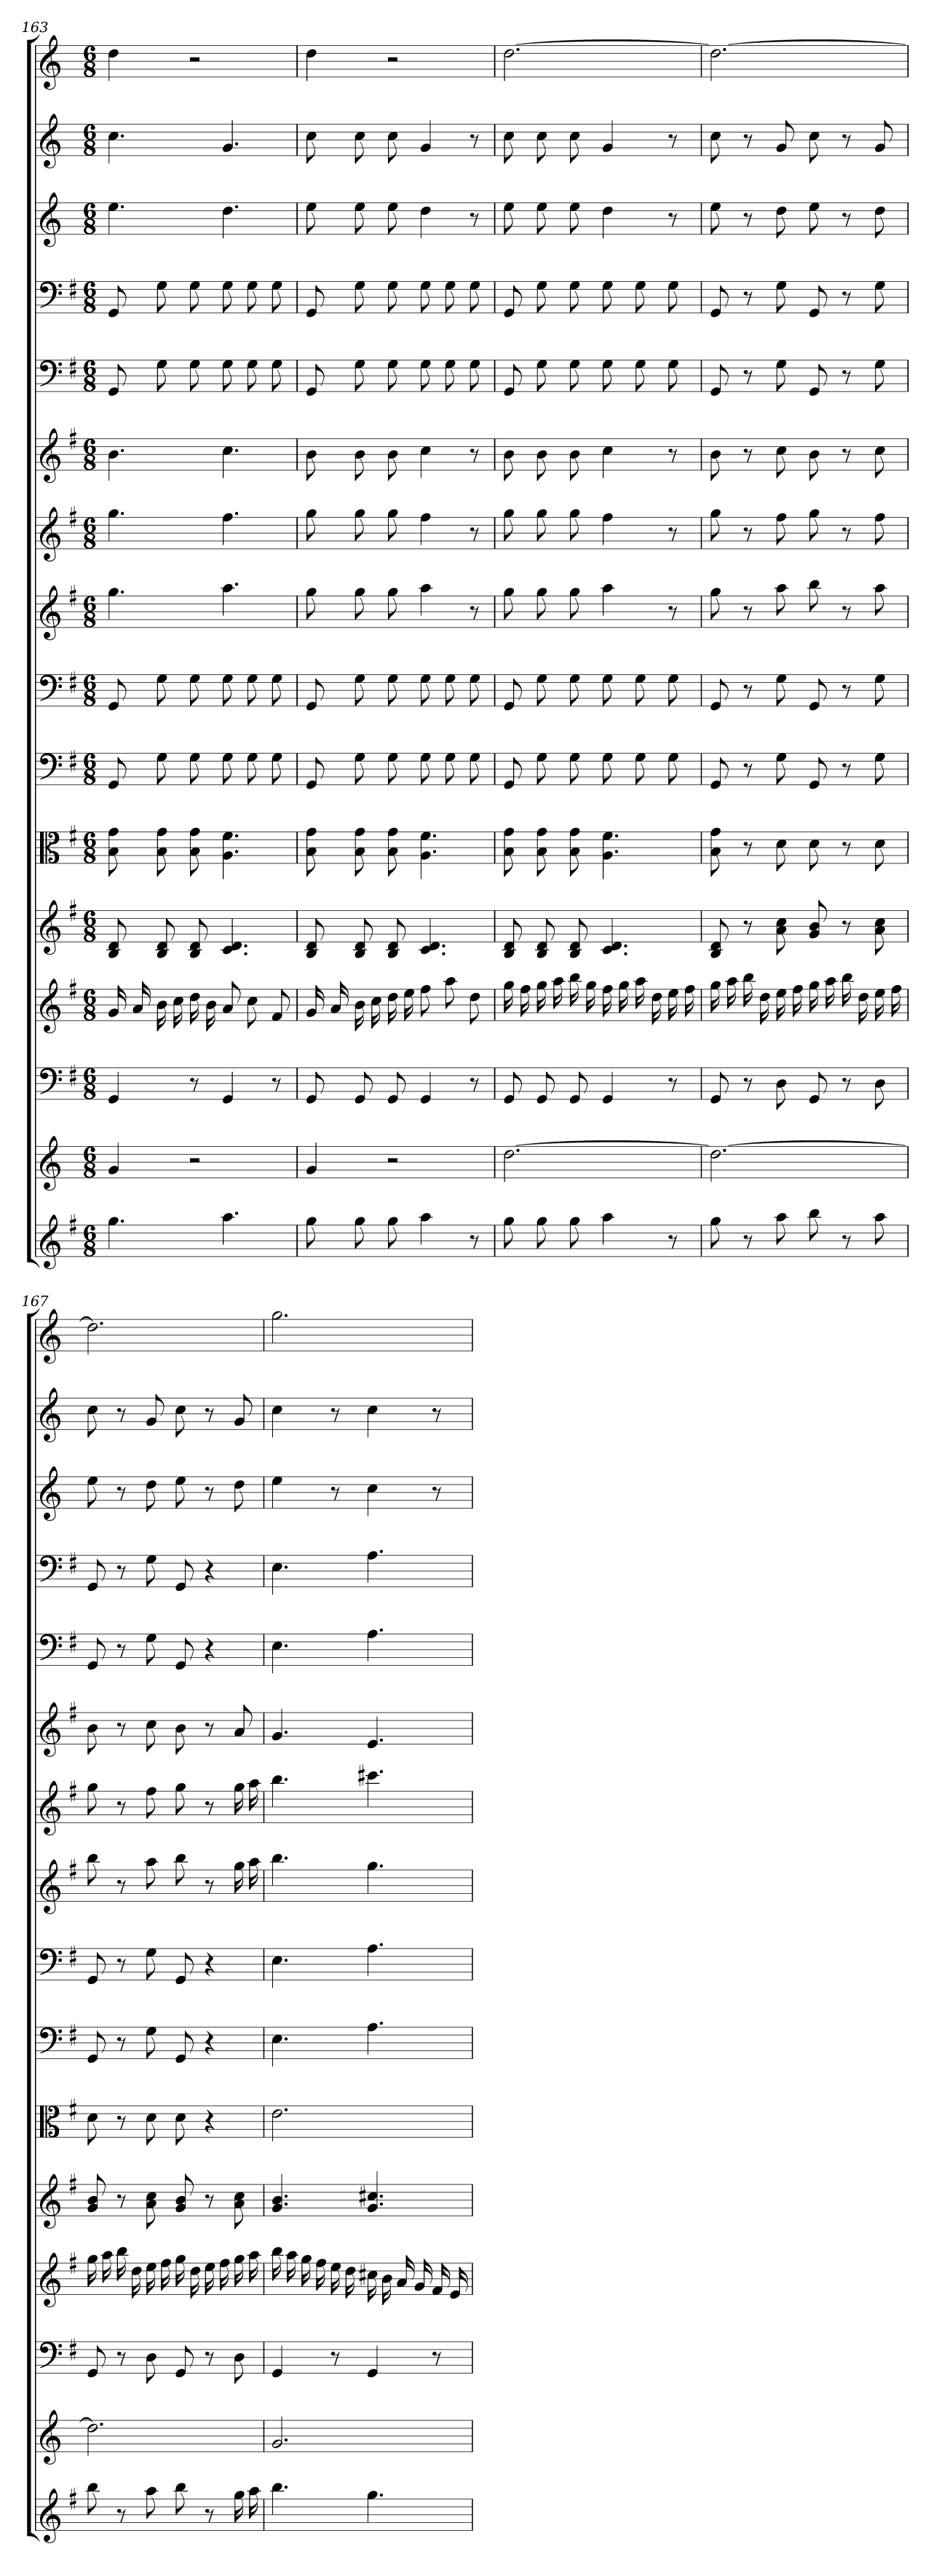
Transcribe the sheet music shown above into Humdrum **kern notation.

**kern	**kern	**kern	**kern	**kern	**kern	**kern	**kern	**kern	**kern	**kern	**kern	**kern	**kern	**kern	**kern
*part16	*part15	*part14	*part13	*part12	*part11	*part10	*part9	*part8	*part7	*part6	*part5	*part4	*part3	*part2	*part1
*staff16	*staff15	*staff14	*staff13	*staff12	*staff11	*staff10	*staff9	*staff8	*staff7	*staff6	*staff5	*staff4	*staff3	*staff2	*staff1
*	*	*clefF4	*	*	*clefC3	*clefF4	*clefF4	*	*	*	*clefF4	*clefF4	*	*	*
*k[f#]	*k[]	*k[f#]	*k[f#]	*k[f#]	*k[f#]	*k[f#]	*k[f#]	*k[f#]	*k[f#]	*k[f#]	*k[f#]	*k[f#]	*k[]	*k[]	*k[]
*M6/8	*M6/8	*M6/8	*M6/8	*M6/8	*M6/8	*M6/8	*M6/8	*M6/8	*M6/8	*M6/8	*M6/8	*M6/8	*M6/8	*M6/8	*M6/8
=163	=163	=163	=163	=163	=163	=163	=163	=163	=163	=163	=163	=163	=163	=163	=163
4.gg	4g	4GG	16g	8B 8d	8B 8g	8GG	8GG	4.gg	4.gg	4.b	8GG	8GG	4.ee	4.cc	4dd
.	.	.	16a	.	.	.	.	.	.	.	.	.	.	.	.
.	.	.	16b	8B 8d	8B 8g	8G	8G	.	.	.	8G	8G	.	.	.
.	.	.	16cc	.	.	.	.	.	.	.	.	.	.	.	.
.	2r	8r	16dd	8B 8d	8B 8g	8G	8G	.	.	.	8G	8G	.	.	2r
.	.	.	16b	.	.	.	.	.	.	.	.	.	.	.	.
4.aa	.	4GG	8a	4.c 4.d	4.A 4.f#	8G	8G	4.aa	4.ff#	4.cc	8G	8G	4.dd	4.g	.
.	.	.	8cc	.	.	8G	8G	.	.	.	8G	8G	.	.	.
.	.	8r	8f#	.	.	8G	8G	.	.	.	8G	8G	.	.	.
=164	=164	=164	=164	=164	=164	=164	=164	=164	=164	=164	=164	=164	=164	=164	=164
8gg	4g	8GG	16g	8B 8d	8B 8g	8GG	8GG	8gg	8gg	8b	8GG	8GG	8ee	8cc	4dd
.	.	.	16a	.	.	.	.	.	.	.	.	.	.	.	.
8gg	.	8GG	16b	8B 8d	8B 8g	8G	8G	8gg	8gg	8b	8G	8G	8ee	8cc	.
.	.	.	16cc	.	.	.	.	.	.	.	.	.	.	.	.
8gg	2r	8GG	16dd	8B 8d	8B 8g	8G	8G	8gg	8gg	8b	8G	8G	8ee	8cc	2r
.	.	.	16ee	.	.	.	.	.	.	.	.	.	.	.	.
4aa	.	4GG	8ff#	4.c 4.d	4.A 4.f#	8G	8G	4aa	4ff#	4cc	8G	8G	4dd	4g	.
.	.	.	8aa	.	.	8G	8G	.	.	.	8G	8G	.	.	.
8r	.	8r	8dd	.	.	8G	8G	8r	8r	8r	8G	8G	8r	8r	.
=165	=165	=165	=165	=165	=165	=165	=165	=165	=165	=165	=165	=165	=165	=165	=165
8gg	[2.dd	8GG	16gg	8B 8d	8B 8g	8GG	8GG	8gg	8gg	8b	8GG	8GG	8ee	8cc	[2.dd
.	.	.	16ff#	.	.	.	.	.	.	.	.	.	.	.	.
8gg	.	8GG	16gg	8B 8d	8B 8g	8G	8G	8gg	8gg	8b	8G	8G	8ee	8cc	.
.	.	.	16aa	.	.	.	.	.	.	.	.	.	.	.	.
8gg	.	8GG	16bb	8B 8d	8B 8g	8G	8G	8gg	8gg	8b	8G	8G	8ee	8cc	.
.	.	.	16gg	.	.	.	.	.	.	.	.	.	.	.	.
4aa	.	4GG	16ff#	4.c 4.d	4.A 4.f#	8G	8G	4aa	4ff#	4cc	8G	8G	4dd	4g	.
.	.	.	16gg	.	.	.	.	.	.	.	.	.	.	.	.
.	.	.	16aa	.	.	8G	8G	.	.	.	8G	8G	.	.	.
.	.	.	16dd	.	.	.	.	.	.	.	.	.	.	.	.
8r	.	8r	16ee	.	.	8G	8G	8r	8r	8r	8G	8G	8r	8r	.
.	.	.	16ff#	.	.	.	.	.	.	.	.	.	.	.	.
=166	=166	=166	=166	=166	=166	=166	=166	=166	=166	=166	=166	=166	=166	=166	=166
8gg	2.dd_	8GG	16gg	8B 8d	8B 8g	8GG	8GG	8gg	8gg	8b	8GG	8GG	8ee	8cc	2.dd_
.	.	.	16aa	.	.	.	.	.	.	.	.	.	.	.	.
8r	.	8r	16bb	8r	8r	8r	8r	8r	8r	8r	8r	8r	8r	8r	.
.	.	.	16dd	.	.	.	.	.	.	.	.	.	.	.	.
8aa	.	8D	16ee	8a 8cc	8d	8G	8G	8aa	8ff#	8cc	8G	8G	8dd	8g	.
.	.	.	16ff#	.	.	.	.	.	.	.	.	.	.	.	.
8bb	.	8GG	16gg	8g 8b	8d	8GG	8GG	8bb	8gg	8b	8GG	8GG	8ee	8cc	.
.	.	.	16aa	.	.	.	.	.	.	.	.	.	.	.	.
8r	.	8r	16bb	8r	8r	8r	8r	8r	8r	8r	8r	8r	8r	8r	.
.	.	.	16dd	.	.	.	.	.	.	.	.	.	.	.	.
8aa	.	8D	16ee	8a 8cc	8d	8G	8G	8aa	8ff#	8cc	8G	8G	8dd	8g	.
.	.	.	16ff#	.	.	.	.	.	.	.	.	.	.	.	.
=167	=167	=167	=167	=167	=167	=167	=167	=167	=167	=167	=167	=167	=167	=167	=167
8bb	2.dd]	8GG	16gg	8g 8b	8d	8GG	8GG	8bb	8gg	8b	8GG	8GG	8ee	8cc	2.dd]
.	.	.	16aa	.	.	.	.	.	.	.	.	.	.	.	.
8r	.	8r	16bb	8r	8r	8r	8r	8r	8r	8r	8r	8r	8r	8r	.
.	.	.	16dd	.	.	.	.	.	.	.	.	.	.	.	.
8aa	.	8D	16ee	8a 8cc	8d	8G	8G	8aa	8ff#	8cc	8G	8G	8dd	8g	.
.	.	.	16ff#	.	.	.	.	.	.	.	.	.	.	.	.
8bb	.	8GG	16gg	8g 8b	8d	8GG	8GG	8bb	8gg	8b	8GG	8GG	8ee	8cc	.
.	.	.	16dd	.	.	.	.	.	.	.	.	.	.	.	.
8r	.	8r	16ee	8r	4r	4r	4r	8r	8r	8r	4r	4r	8r	8r	.
.	.	.	16ff#	.	.	.	.	.	.	.	.	.	.	.	.
16gg	.	8D	16gg	8a 8cc	.	.	.	16gg	16gg	8a	.	.	8dd	8g	.
16aa	.	.	16aa	.	.	.	.	16aa	16aa	.	.	.	.	.	.
=168	=168	=168	=168	=168	=168	=168	=168	=168	=168	=168	=168	=168	=168	=168	=168
4.bb	2.g	4GG	16bb	4.g 4.b	2.e	4.E	4.E	4.bb	4.bb	4.g	4.E	4.E	4ee	4cc	2.gg
.	.	.	16aa	.	.	.	.	.	.	.	.	.	.	.	.
.	.	.	16gg	.	.	.	.	.	.	.	.	.	.	.	.
.	.	.	16ff#	.	.	.	.	.	.	.	.	.	.	.	.
.	.	8r	16ee	.	.	.	.	.	.	.	.	.	8r	8r	.
.	.	.	16dd	.	.	.	.	.	.	.	.	.	.	.	.
4.gg	.	4GG	16cc#X	4.g 4.cc#X	.	4.A	4.A	4.gg	4.ccc#X	4.e	4.A	4.A	4cc	4cc	.
.	.	.	16b	.	.	.	.	.	.	.	.	.	.	.	.
.	.	.	16a	.	.	.	.	.	.	.	.	.	.	.	.
.	.	.	16g	.	.	.	.	.	.	.	.	.	.	.	.
.	.	8r	16f#	.	.	.	.	.	.	.	.	.	8r	8r	.
.	.	.	16e	.	.	.	.	.	.	.	.	.	.	.	.
=	=	=	=	=	=	=	=	=	=	=	=	=	=	=	=
*-	*-	*-	*-	*-	*-	*-	*-	*-	*-	*-	*-	*-	*-	*-	*-
